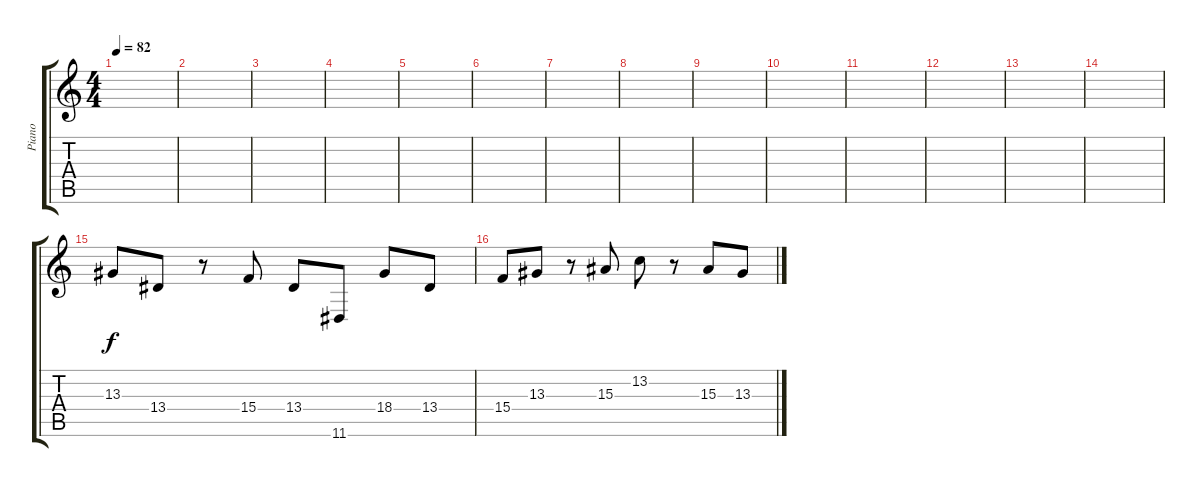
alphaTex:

\track ("Piano" "Piano") {instrument electricpiano1}
\staff {score tabs}
\tuning (E4 B3 G3 D3 A2 E2) {hide}
\ts (4 4)
\tempo 82
\clef g2
\ks c
|
|
|
|
|
|
|
|
|
|
|
|
|
|
13.3.8 13.4.8 r.8 15.4.8 13.4.8 11.6.8 18.4.8 13.4.8 |
15.4.8 13.3.8 r.8 15.3.8 13.2.8 r.8 15.3.8 13.3.8
